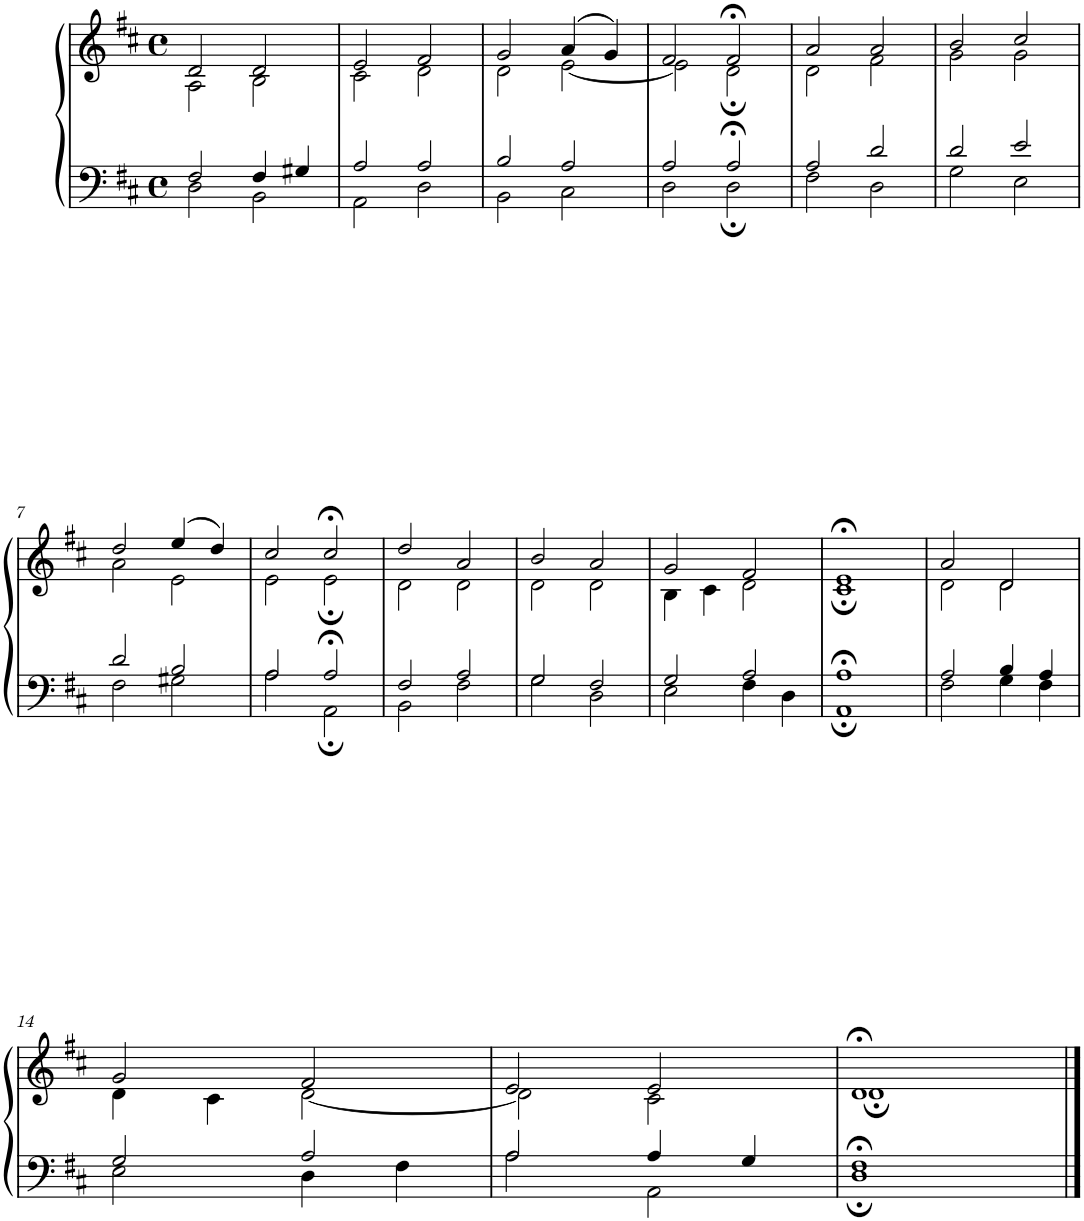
**kern	**kern
*part1	*part1
*staff2	*staff1
*I"Piano	*
*I'Pno.	*
*clefF4	*clefG2
*k[f#c#]	*k[f#c#]
*M4/4	*M4/4
*met(c)	*met(c)
=1	=1
*^	*^
2F#/	2D\	2d/	2A\
4F#/	2BB\	2d/	2B\
4G#X/	.	.	.
=2	=2	=2	=2
2A/	2AA\	2e/	2c#\
2A/	2D\	2f#/	2d\
=3	=3	=3	=3
2B/	2BB\	2g/	2d\
2A/	2C#\	(4a/	[2e\
.	.	4g/)	.
=4	=4	=4	=4
2A/	2D\	2f#/	2e\]
2A;</	2D;\	2f#;</	2d;\
=5	=5	=5	=5
2A/	2F#\	2a/	2d\
2d/	2D\	2a/	2f#\
=6	=6	=6	=6
2d/	2G\	2b/	2g\
2e/	2E\	2cc#/	2g\
!!LO:LB:g=z	!!
=7	=7	=7	=7
2d/	2F#\	2dd/	2a\
2B/	2G#X\	(4ee/	2e\
.	.	4dd/)	.
=8	=8	=8	=8
2A/	2A\	2cc#/	2e\
2A;</	2AA;\	2cc#;</	2e;\
=9	=9	=9	=9
2F#/	2BB\	2dd/	2d\
2A/	2F#\	2a/	2d\
=10	=10	=10	=10
2G/	2G\	2b/	2d\
2F#/	2D\	2a/	2d\
=11	=11	=11	=11
2G/	2E\	2g/	4B\
.	.	.	4c#\
2A/	4F#\	2f#/	2d\
.	4D\	.	.
=12	=12	=12	=12
1A;<	1AA;	1e;<	1c#;
=13	=13	=13	=13
2A/	2F#\	2a/	2d\
4B/	4G\	2d/	2d\
4A/	4F#\	.	.
!!LO:LB:g=z	!!
=14	=14	=14	=14
2G/	2E\	2g/	4d\
.	.	.	4c#\
2A/	4D\	2f#/	[2d\
.	4F#\	.	.
=15	=15	=15	=15
2A/	2A\	2e/	2d\]
4A/	2AA\	2e/	2c#\
4G/	.	.	.
=16	=16	=16	=16
1F#;<	1D;	1d;<	1d;
*v	*v	*	*
*	*v	*v
==	==
*-	*-
